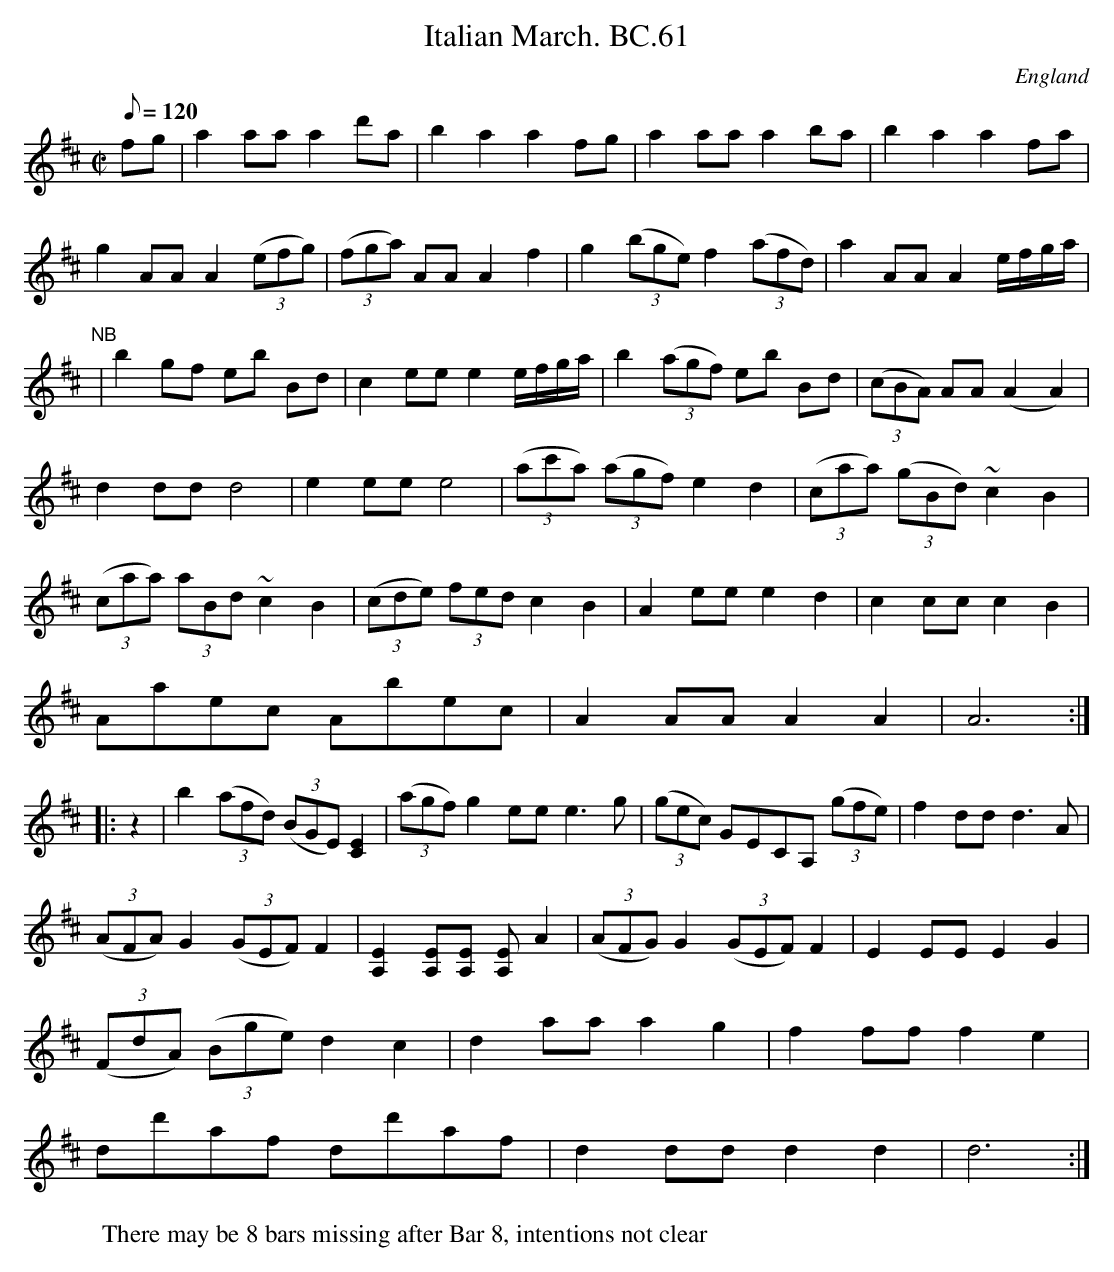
X:1
T:Italian March. BC.61
M:C|
L:1/8
Q:120
O:England
K:D major
fg|a2 aa a2 d'a|b2 a2 a2 fg|a2 aa a2 ba|b2 a2 a2 fa|!
g2 AA A2 ((3efg)|((3fga) AA A2 f2|\
g2 ((3bge) f2 ((3afd)|a2 AA A2e/f/g/a/|!
"^NB"|b2 gf eb Bd|c2 ee e2 e/f/g/a/|b2 ((3agf) eb Bd|\
((3cBA) AA (A2 A2)|!
d2 dd d4|e2 ee e4|((3ac'a) ((3agf) e2 d2|\
((3caa) ((3gBd) ~c2 B2|!
((3caa) (3aBd ~c2 B2|((3cde) (3fed c2 B2|\
A2 ee e2 d2|c2 cc c2 B2|!
Aaec Abec|A2 AA A2 A2|A6:|!
|:z2|b2 ((3afd) ((3BGE) [C2E2]|((3agf) g2 ee e3 g|\
((3gec) GECA, ((3gfe)|f2 dd d3 A|!
((3AFA) G2 ((3GEF) F2|\
[A,2E2] [A,E][A,E] [A,E] A2|\
((3AFG) G2 ((3GEF) F2|E2 EE E2 G2|!
((3FdA) ((3Bge) d2 c2|d2 aa a2 g2|\
f2 ff f2 e2|!
dd'af dd'af|d2 dd d2 d2|d6:|
W:There may be 8 bars missing after Bar 8, intentions not clear
